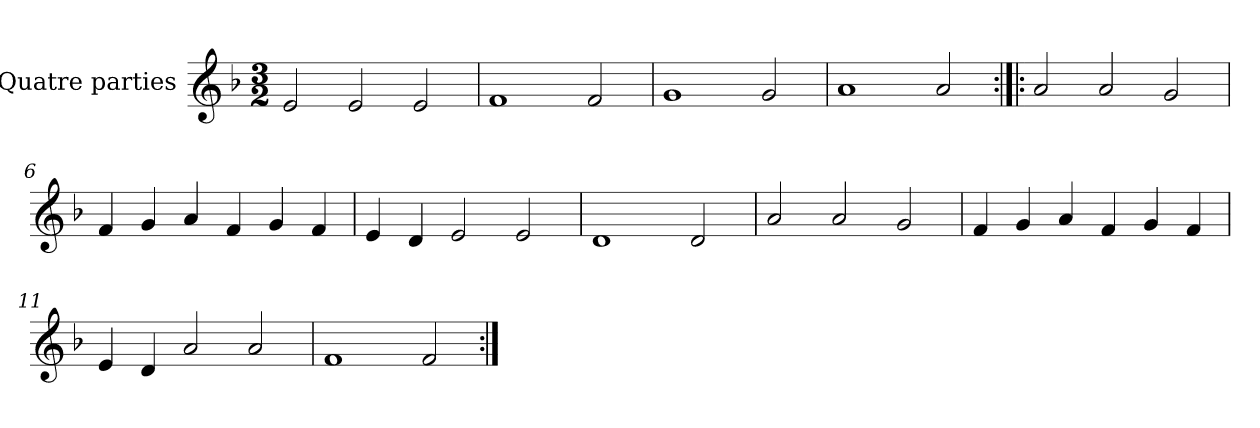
**kern
*part1
*staff1
*I"Quatre parties
*clefG2
*k[b-]
*M3/2
*MM180
=1
2e/
2e/
2e/
=2
1f
2f/
=3
1g
2g/
=4
1a
2a/
=5:|!|:
2a/
2a/
2g/
=6
4f/
4g/
4a/
4f/
4g/
4f/
=7
4e/
4d/
2e/
2e/
=8
1d
2d/
=9
2a/
2a/
2g/
=10
4f/
4g/
4a/
4f/
4g/
4f/
=11
4e/
4d/
2a/
2a/
=12
1f
2f/
=:|!
*-
